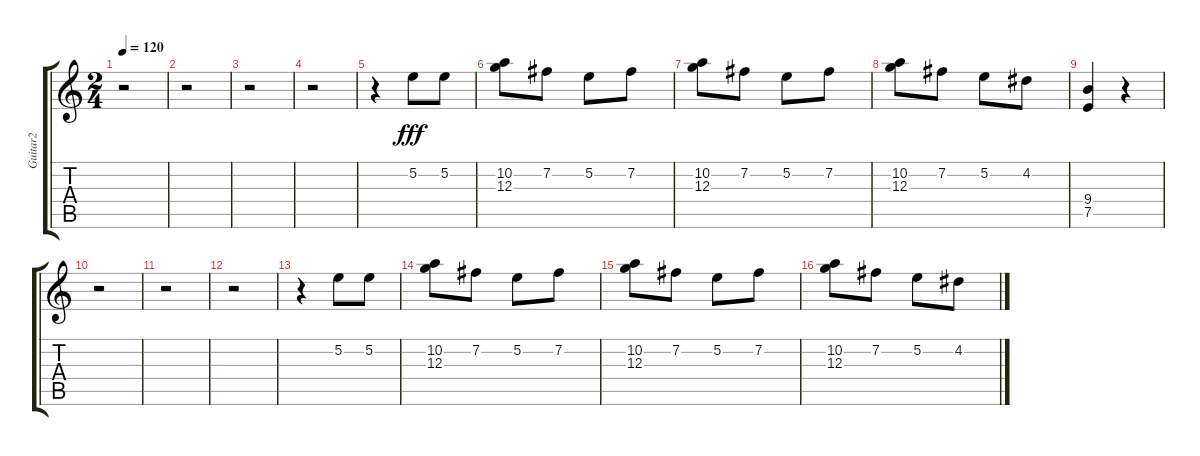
\track ("Guitar2" "Guitar2") {instrument distortionguitar}
\staff {score tabs}
\tuning (E4 B3 G3 D3 A2 E2) {hide}
\ts (2 4)
\tempo 120
\clef g2
\ks c
r.2{dy fff instrument distortionguitar} |
r.2 |
r.2 |
r.2 |
r.4 5.2.8 5.2.8 |
(10.2 12.3).8 7.2.8 5.2.8 7.2.8 |
(10.2 12.3).8 7.2.8 5.2.8 7.2.8 |
(10.2 12.3).8 7.2.8 5.2.8 4.2.8 |
(9.4 7.5).4 r.4 |
r.2 |
r.2 |
r.2 |
r.4 5.2.8 5.2.8 |
(10.2 12.3).8 7.2.8 5.2.8 7.2.8 |
(10.2 12.3).8 7.2.8 5.2.8 7.2.8 |
(10.2 12.3).8 7.2.8 5.2.8 4.2.8
